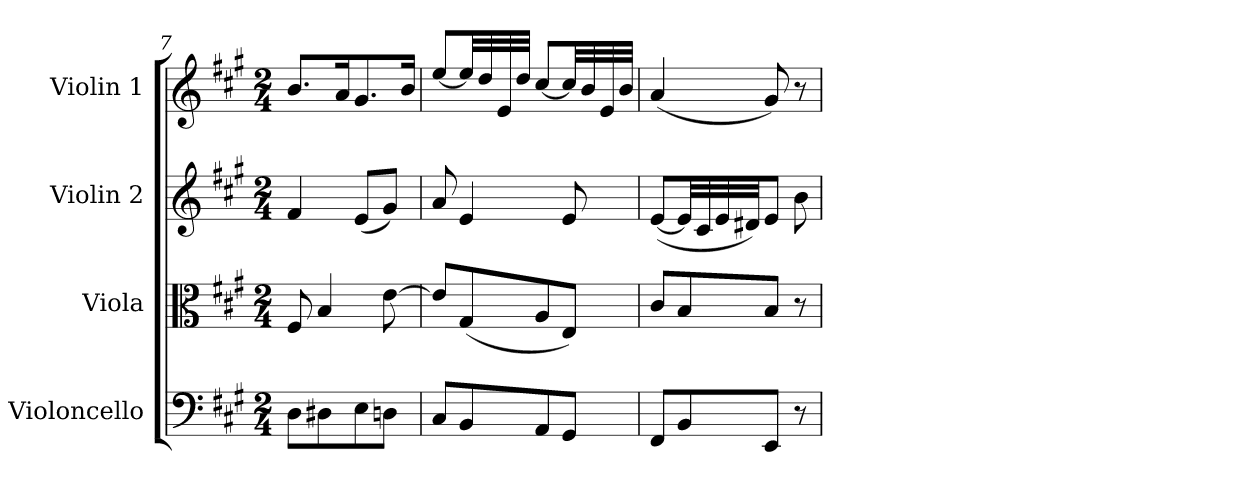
**kern	**kern	**kern	**kern
*part4	*part3	*part2	*part1
*staff4	*staff3	*staff2	*staff1
*I"Violoncello	*I"Viola	*I"Violin 2	*I"Violin 1
*I'Vc	*I'Vla	*I'Vln	*I'Vln
!!LO:LB:g=z
*clefF4	*clefC3	*clefG2	*clefG2
*k[f#c#g#]	*k[f#c#g#]	*k[f#c#g#]	*k[f#c#g#]
*M2/4	*M2/4	*M2/4	*M2/4
=7	=7	=7	=7
8D\L	8F#/	4f#/	8.b/L
8D#X\	4B/	.	.
.	.	.	16a/K
8E\	.	(8e/L	8.g#/
8Dn\J	[8e\	8g#/J)	.
.	.	.	16b/Jk
!!LO:LB:g=z
=8	=8	=8	=8
8C#/L	8e/L]	8a/	[8ee/L
8BB/	(8G#/	4e/	32ee/LL]
.	.	.	32dd/
.	.	.	32e/
.	.	.	32dd/JJJ
8AA/	8A/	.	[8cc#/L
8GG#/J	8E/J)	8e/	32cc#/LL]
.	.	.	32b/
.	.	.	32e/
.	.	.	32b/JJJ
=9	=9	=9	=9
8FF#/L	8c#/L	([8e/L	(4a/
8BB/	8B/	32e/LL]	.
.	.	32c#/	.
.	.	32e/	.
.	.	32d#X/JJ)	.
8EE/J	8B/J	8e/J	8g#/)
8r	8r	8b\	8r
=	=	=	=
*-	*-	*-	*-
